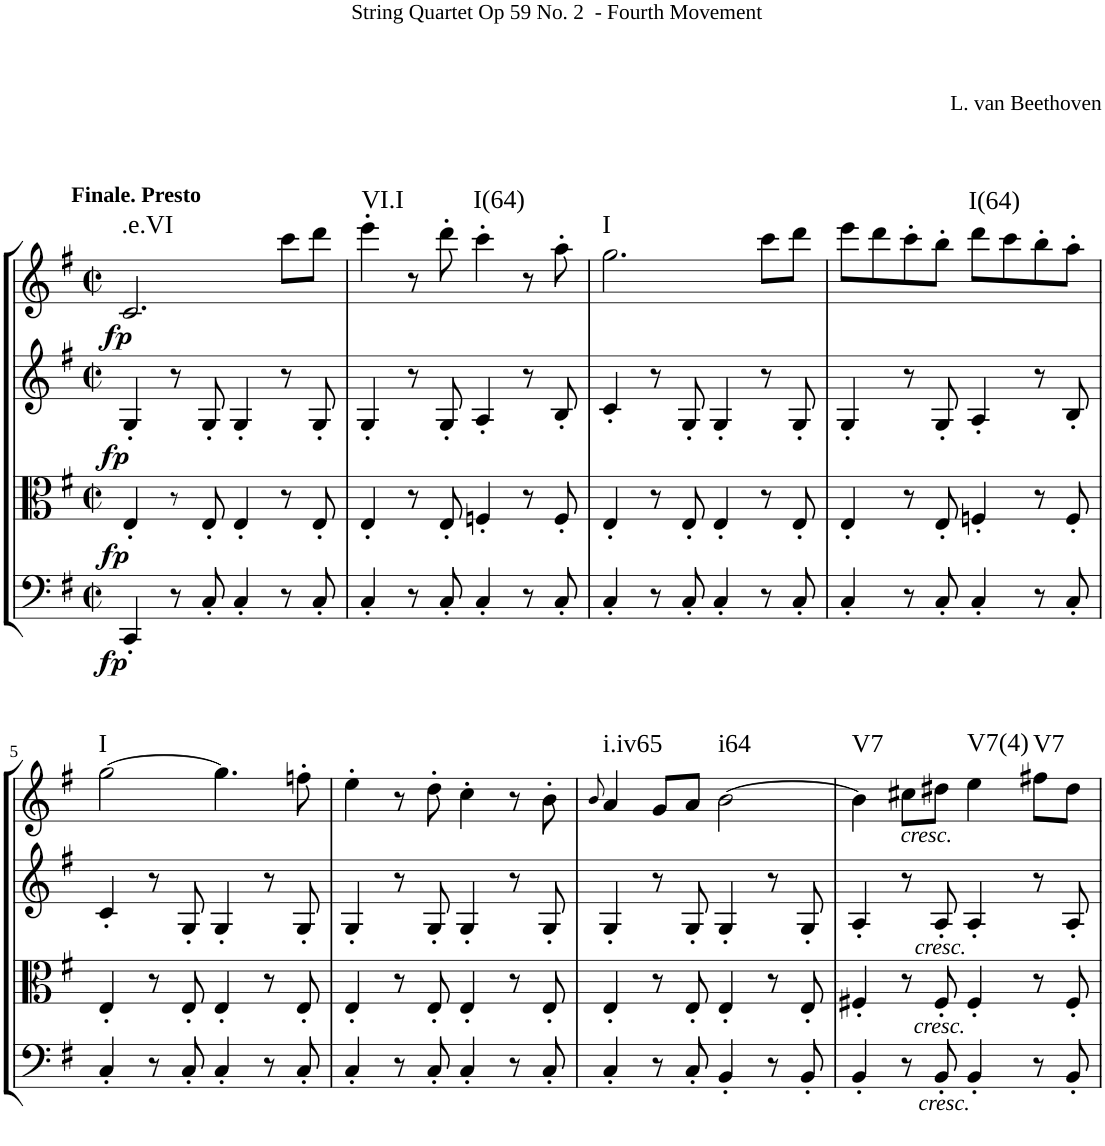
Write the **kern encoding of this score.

**kern	**dynam	**kern	**dynam	**kern	**dynam	**kern	**dynam	**harte
*part4	*part4	*part3	*part3	*part2	*part2	*part1	*part1	*part1
*staff4	*staff4	*staff3	*staff3	*staff2	*staff2	*staff1	*staff1	*
*I"Violoncello.	*	*I"Viola	*	*I"Violin II.	*	*I"Violin I.	*	*
*I'Vc	*	*I'Vla	*	*I'Vln	*	*I'Vln	*	*
*clefF4	*	*clefC3	*	*clefG2	*	*clefG2	*	*
*k[f#]	*	*k[f#]	*	*k[f#]	*	*k[f#]	*	*
*M2/2	*	*M2/2	*	*M2/2	*	*M2/2	*	*
*met(c|)	*	*met(c|)	*	*met(c|)	*	*met(c|)	*	*
=1	=1	=1	=1	=1	=1	=1	=1	=1
!	!	!	!	!	!	!LO:TX:a:B:t=Finale. Presto	!	!
!	!LO:DY:b	!	!LO:DY:b	!	!LO:DY:b	!	!LO:DY:b	!LO:H:kt=.e.VI
4CC'/	fp	4E'/	fp	4G'/	fp	2.c/	fp	N
8r	.	8r	.	8r	.	.	.	.
8C'/	.	8E'/	.	8G'/	.	.	.	.
4C'/	.	4E'/	.	4G'/	.	.	.	.
8r	.	8r	.	8r	.	8ccc\L	.	.
8C'/	.	8E'/	.	8G'/	.	8ddd\J	.	.
=2	=2	=2	=2	=2	=2	=2	=2	=2
!	!	!	!	!	!	!	!	!LO:H:kt=VI.I
4C'/	.	4E'/	.	4G'/	.	4eee'\	.	N
8r	.	8r	.	8r	.	8r	.	.
8C'/	.	8E'/	.	8G'/	.	8ddd'\	.	.
!	!	!	!	!	!	!	!	!LO:H:kt=I(64)
4C'/	.	4Fn'/	.	4A'/	.	4ccc'\	.	N
8r	.	8r	.	8r	.	8r	.	.
8C'/	.	8F'/	.	8B'/	.	8aa'\	.	.
=3	=3	=3	=3	=3	=3	=3	=3	=3
!	!	!	!	!	!	!	!	!LO:H:kt=I
4C'/	.	4E'/	.	4c'/	.	2.gg\	.	N
8r	.	8r	.	8r	.	.	.	.
8C'/	.	8E'/	.	8G'/	.	.	.	.
4C'/	.	4E'/	.	4G'/	.	.	.	.
8r	.	8r	.	8r	.	8ccc\L	.	.
8C'/	.	8E'/	.	8G'/	.	8ddd\J	.	.
=4	=4	=4	=4	=4	=4	=4	=4	=4
4C'/	.	4E'/	.	4G'/	.	8eee\L	.	.
.	.	.	.	.	.	8ddd\	.	.
8r	.	8r	.	8r	.	8ccc'\	.	.
8C'/	.	8E'/	.	8G'/	.	8bb'\J	.	.
!	!	!	!	!	!	!	!	!LO:H:kt=I(64)
4C'/	.	4Fn'/	.	4A'/	.	8ddd\L	.	N
.	.	.	.	.	.	8ccc\	.	.
8r	.	8r	.	8r	.	8bb'\	.	.
8C'/	.	8F'/	.	8B'/	.	8aa'\J	.	.
!!LO:LB:g=z
=5	=5	=5	=5	=5	=5	=5	=5	=5
!	!	!	!	!	!	!	!	!LO:H:kt=I
4C'/	.	4E'/	.	4c'/	.	[2gg\	.	N
8r	.	8r	.	8r	.	.	.	.
8C'/	.	8E'/	.	8G'/	.	.	.	.
4C'/	.	4E'/	.	4G'/	.	4.gg\]	.	.
8r	.	8r	.	8r	.	.	.	.
8C'/	.	8E'/	.	8G'/	.	8ffn'\	.	.
=6	=6	=6	=6	=6	=6	=6	=6	=6
4C'/	.	4E'/	.	4G'/	.	4ee'\	.	.
8r	.	8r	.	8r	.	8r	.	.
8C'/	.	8E'/	.	8G'/	.	8dd'\	.	.
4C'/	.	4E'/	.	4G'/	.	4cc'\	.	.
8r	.	8r	.	8r	.	8r	.	.
8C'/	.	8E'/	.	8G'/	.	8b'\	.	.
=7	=7	=7	=7	=7	=7	=7	=7	=7
.	.	.	.	.	.	8qb/	.	.
!	!	!	!	!	!	!	!	!LO:H:kt=i.iv65
4C'/	.	4E'/	.	4G'/	.	4a/	.	N
8r	.	8r	.	8r	.	8g/L	.	.
8C'/	.	8E'/	.	8G'/	.	8a/J	.	.
!	!	!	!	!	!	!	!	!LO:H:kt=i64
4BB'/	.	4E'/	.	4G'/	.	[2b\	.	N
8r	.	8r	.	8r	.	.	.	.
8BB'/	.	8E'/	.	8G'/	.	.	.	.
=8	=8	=8	=8	=8	=8	=8	=8	=8
!	!	!	!	!	!	!	!	!LO:H:kt=V7
4BB'/	.	4F#X'/	.	4A'/	.	4b\]	.	N
!	!	!	!	!	!	!LO:TX:b:i:t=cresc.	!	!
8r	.	8r	.	8r	.	8cc#X\L	.	.
!	!	!	!	!LO:TX:b:i:t=cresc.	!	!	!	!
!	!	!LO:TX:b:i:t=cresc.	!	!	!	!	!	!
!LO:TX:b:i:t=cresc.	!	!	!	!	!	!	!	!
8BB'/	.	8F#'/	.	8A'/	.	8dd#X\J	.	.
!	!	!	!	!	!	!	!	!LO:H:kt=V7(4)
4BB'/	.	4F#'/	.	4A'/	.	4ee\	.	N
!	!	!	!	!	!	!	!	!LO:H:kt=V7
8r	.	8r	.	8r	.	8ff#X\L	.	N
8BB'/	.	8F#'/	.	8A'/	.	8dd#\J	.	.
=	=	=	=	=	=	=	=	=
*-	*-	*-	*-	*-	*-	*-	*-	*-
